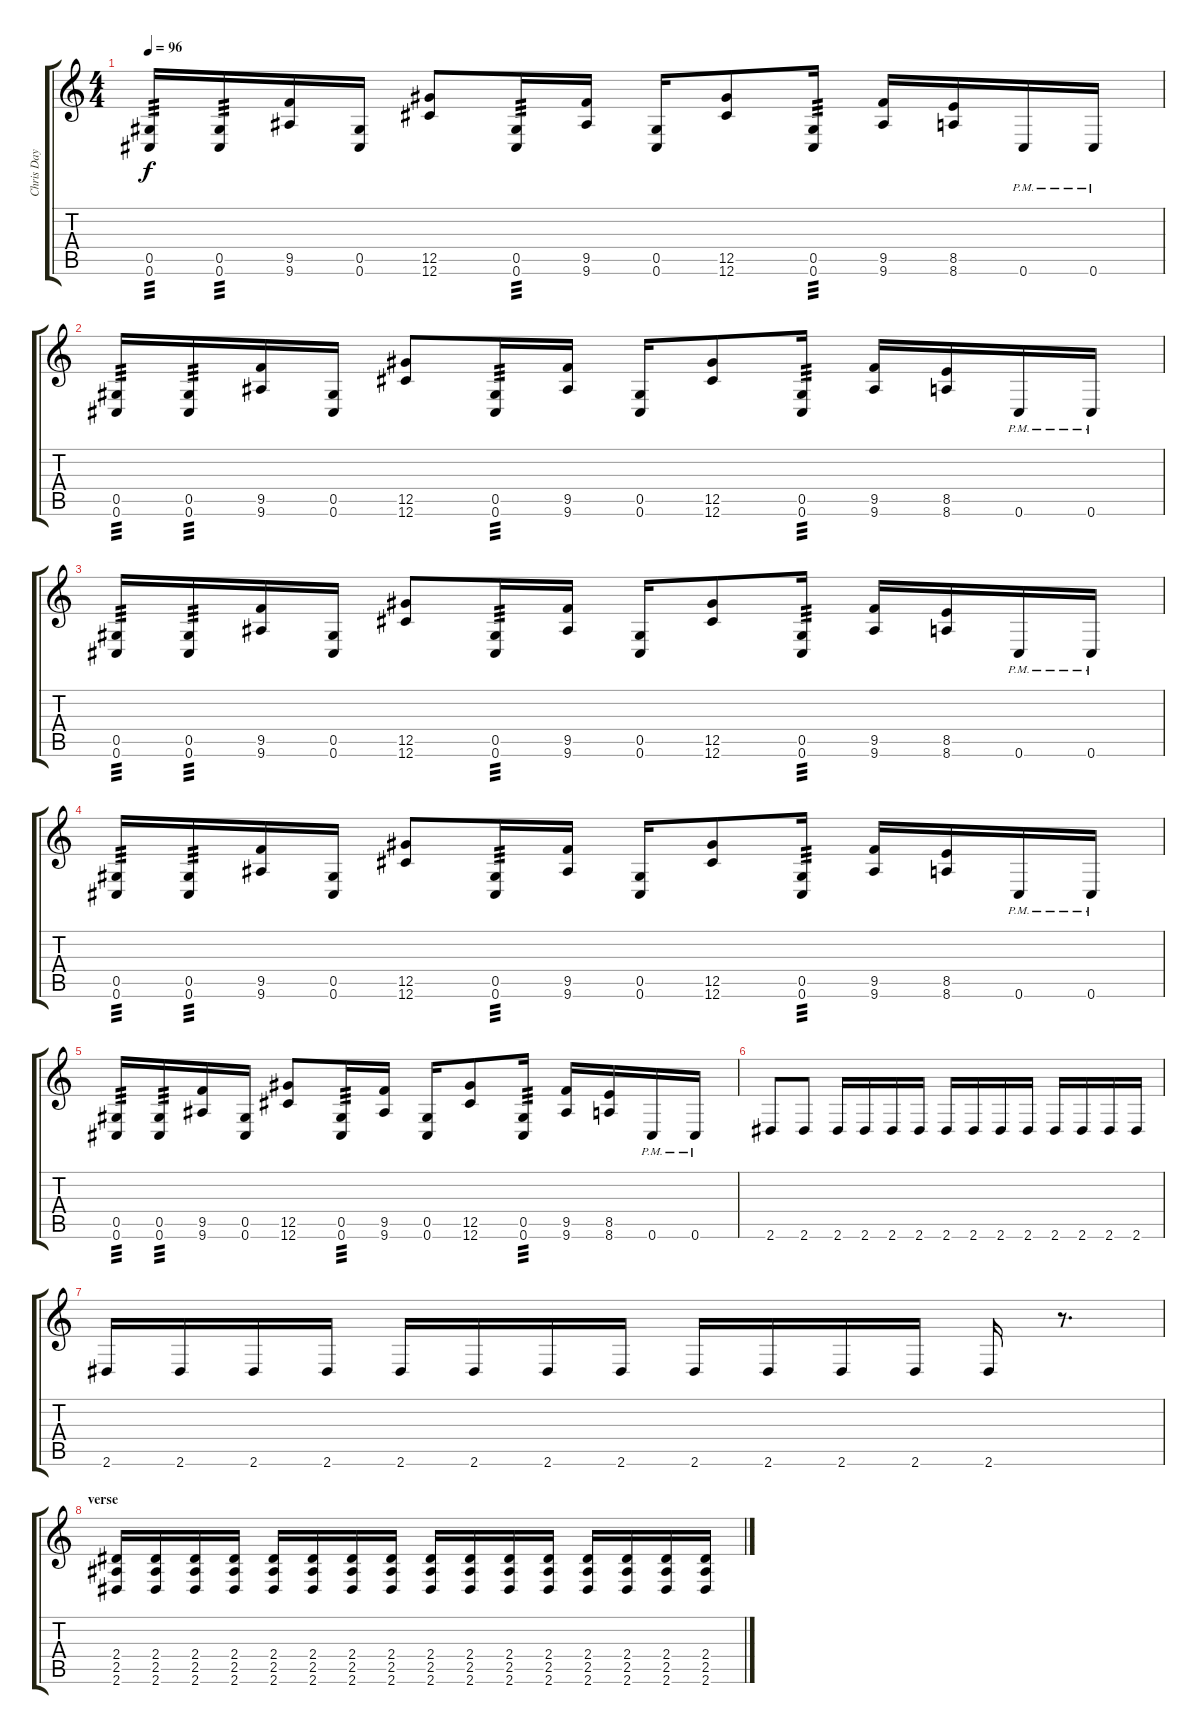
\track ("Chris Day" "Chris Day") {instrument distortionguitar}
\staff {score tabs}
\tuning (Eb4 Bb3 Gb3 Db3 Ab2 Db2) {hide}
\ts (4 4)
\tempo 96
\clef g2
\ks c
(0.5 0.6).16{tp 3 dy f} (0.5 0.6).16{tp 3} (9.5 9.6).16 (0.5 0.6).16 (12.5 12.6).8 (0.5 0.6).16{tp 3} (9.5 9.6).16 (0.5 0.6).16 (12.5 12.6).8 (0.5 0.6).16{tp 3} (9.5 9.6).16 (8.5 8.6).16 0.6{pm}.16 0.6{pm}.16 |
(0.5 0.6).16{tp 3} (0.5 0.6).16{tp 3} (9.5 9.6).16 (0.5 0.6).16 (12.5 12.6).8 (0.5 0.6).16{tp 3} (9.5 9.6).16 (0.5 0.6).16 (12.5 12.6).8 (0.5 0.6).16{tp 3} (9.5 9.6).16 (8.5 8.6).16 0.6{pm}.16 0.6{pm}.16 |
(0.5 0.6).16{tp 3} (0.5 0.6).16{tp 3} (9.5 9.6).16 (0.5 0.6).16 (12.5 12.6).8 (0.5 0.6).16{tp 3} (9.5 9.6).16 (0.5 0.6).16 (12.5 12.6).8 (0.5 0.6).16{tp 3} (9.5 9.6).16 (8.5 8.6).16 0.6{pm}.16 0.6{pm}.16 |
(0.5 0.6).16{tp 3} (0.5 0.6).16{tp 3} (9.5 9.6).16 (0.5 0.6).16 (12.5 12.6).8 (0.5 0.6).16{tp 3} (9.5 9.6).16 (0.5 0.6).16 (12.5 12.6).8 (0.5 0.6).16{tp 3} (9.5 9.6).16 (8.5 8.6).16 0.6{pm}.16 0.6{pm}.16 |
(0.5 0.6).16{tp 3} (0.5 0.6).16{tp 3} (9.5 9.6).16 (0.5 0.6).16 (12.5 12.6).8 (0.5 0.6).16{tp 3} (9.5 9.6).16 (0.5 0.6).16 (12.5 12.6).8 (0.5 0.6).16{tp 3} (9.5 9.6).16 (8.5 8.6).16 0.6{pm}.16 0.6{pm}.16 |
2.6.8 2.6.8 2.6.16 2.6.16 2.6.16 2.6.16 2.6.16 2.6.16 2.6.16 2.6.16 2.6.16 2.6.16 2.6.16 2.6.16 |
2.6.16 2.6.16 2.6.16 2.6.16 2.6.16 2.6.16 2.6.16 2.6.16 2.6.16 2.6.16 2.6.16 2.6.16 2.6.16 r.8{d} |
\section ("" "verse")
(2.4 2.5 2.6).16 (2.4 2.5 2.6).16 (2.4 2.5 2.6).16 (2.4 2.5 2.6).16 (2.4 2.5 2.6).16 (2.4 2.5 2.6).16 (2.4 2.5 2.6).16 (2.4 2.5 2.6).16 (2.4 2.5 2.6).16 (2.4 2.5 2.6).16 (2.4 2.5 2.6).16 (2.4 2.5 2.6).16 (2.4 2.5 2.6).16 (2.4 2.5 2.6).16 (2.4 2.5 2.6).16 (2.4 2.5 2.6).16
